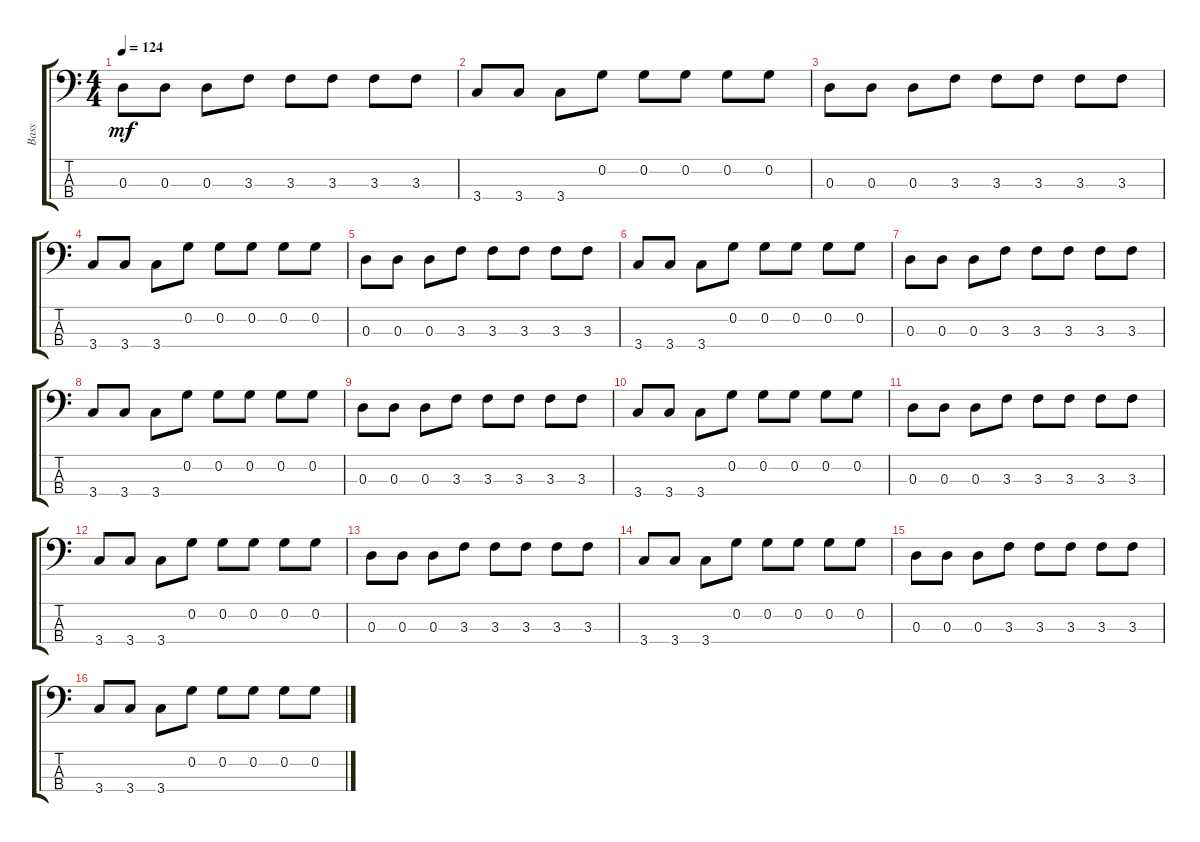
\track ("Bass" "Bass") {instrument electricbassfinger}
\staff {score tabs}
\tuning (C-1 G2 D2 A1) {hide}
\ts (4 4)
\tempo 124
\clef f4
\ks c
0.3.8{dy mf} 0.3.8 0.3.8 3.3.8 3.3.8 3.3.8 3.3.8 3.3.8 |
3.4.8 3.4.8 3.4.8 0.2.8 0.2.8 0.2.8 0.2.8 0.2.8 |
0.3.8 0.3.8 0.3.8 3.3.8 3.3.8 3.3.8 3.3.8 3.3.8 |
3.4.8 3.4.8 3.4.8 0.2.8 0.2.8 0.2.8 0.2.8 0.2.8 |
0.3.8 0.3.8 0.3.8 3.3.8 3.3.8 3.3.8 3.3.8 3.3.8 |
3.4.8 3.4.8 3.4.8 0.2.8 0.2.8 0.2.8 0.2.8 0.2.8 |
0.3.8 0.3.8 0.3.8 3.3.8 3.3.8 3.3.8 3.3.8 3.3.8 |
3.4.8{volume 16} 3.4.8 3.4.8 0.2.8 0.2.8 0.2.8 0.2.8 0.2.8 |
0.3.8 0.3.8 0.3.8 3.3.8 3.3.8 3.3.8 3.3.8 3.3.8 |
3.4.8 3.4.8 3.4.8 0.2.8 0.2.8 0.2.8 0.2.8 0.2.8 |
0.3.8{volume 13} 0.3.8 0.3.8 3.3.8 3.3.8 3.3.8 3.3.8 3.3.8 |
3.4.8{volume 11} 3.4.8 3.4.8 0.2.8 0.2.8 0.2.8 0.2.8 0.2.8 |
0.3.8{volume 10} 0.3.8 0.3.8 3.3.8 3.3.8 3.3.8 3.3.8 3.3.8 |
3.4.8{volume 9} 3.4.8 3.4.8 0.2.8 0.2.8 0.2.8 0.2.8 0.2.8 |
0.3.8{volume 8} 0.3.8 0.3.8 3.3.8 3.3.8 3.3.8 3.3.8 3.3.8 |
3.4.8{volume 6} 3.4.8 3.4.8 0.2.8 0.2.8 0.2.8 0.2.8 0.2.8
